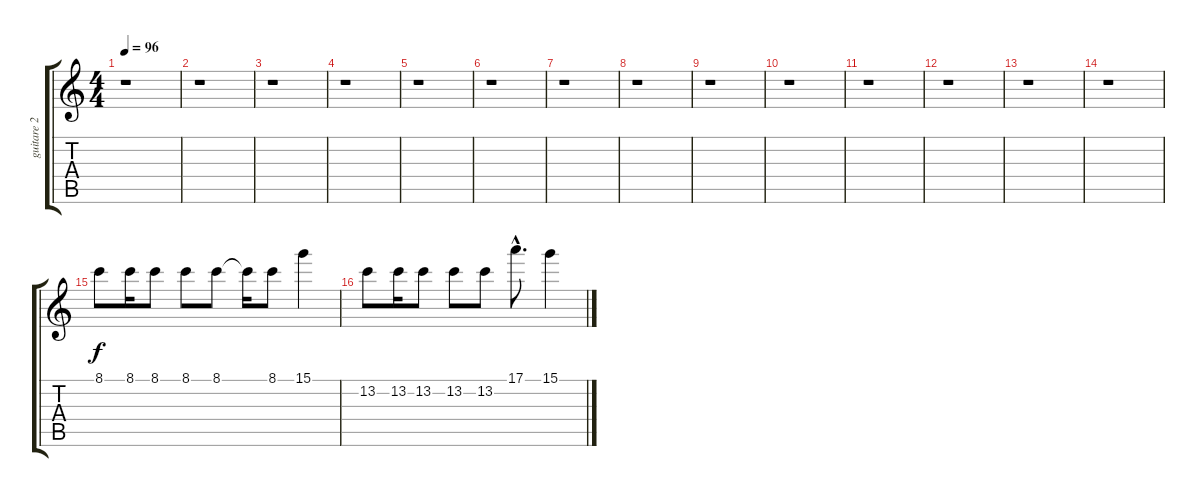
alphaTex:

\track ("guitare 2" "guitare 2") {instrument distortionguitar}
\staff {score tabs}
\tuning (E4 B3 G3 D3 A2 E2) {hide}
\ts (4 4)
\tempo 96
\clef g2
\ks c
r.1{dy f instrument distortionguitar} |
r.1 |
r.1 |
r.1 |
r.1 |
r.1 |
r.1 |
r.1 |
r.1 |
r.1 |
r.1 |
r.1 |
r.1 |
r.1 |
8.1.8 8.1.16 8.1.8 8.1.8 8.1.8 8.1{t}.16 8.1.8 15.1.4 |
13.2.8 13.2.16 13.2.8 13.2.8 13.2.8 17.1{hac}.8{d} 15.1.4
